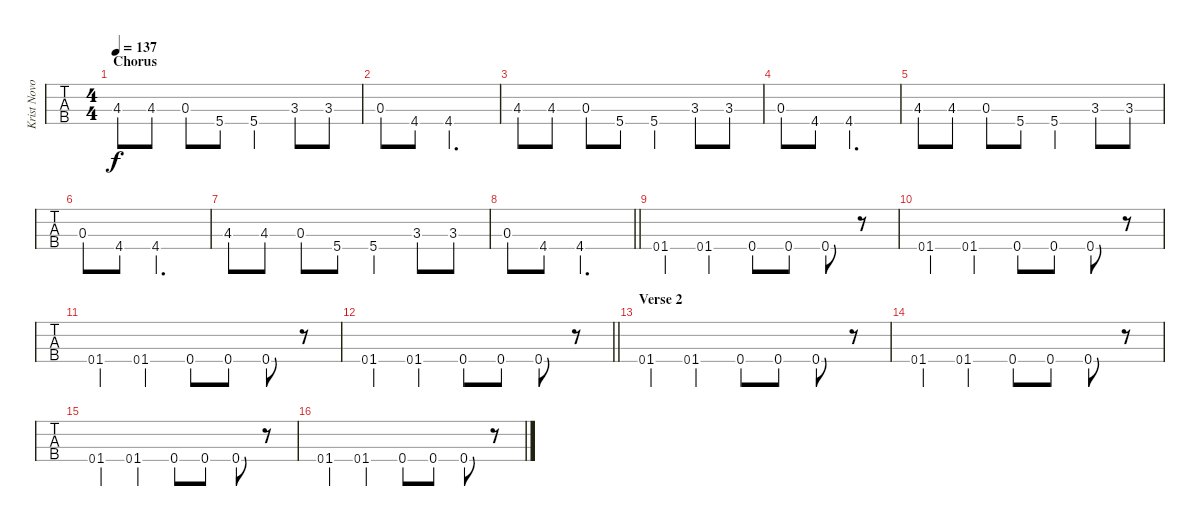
\track ("Krist Novoselic" "Krist Novo") {instrument electricbasspick}
\staff {tabs}
\tuning (Gb2 Db2 Ab1 Eb1) {hide}
\ts (4 4)
\section ("" "Chorus")
\tempo 137
\clef f4
\ks c
4.3.8{dy f} 4.3.8 0.3.8 5.4.8 5.4.4 3.3.8 3.3.8 |
0.3.8 4.4.8 4.4.2{d} |
4.3.8 4.3.8 0.3.8 5.4.8 5.4.4 3.3.8 3.3.8 |
0.3.8 4.4.8 4.4.2{d} |
4.3.8 4.3.8 0.3.8 5.4.8 5.4.4 3.3.8 3.3.8 |
0.3.8 4.4.8 4.4.2{d} |
4.3.8 4.3.8 0.3.8 5.4.8 5.4.4 3.3.8 3.3.8 |
\barLineRight lightlight
0.3.8 4.4.8 4.4.2{d} |
0.4.8{gr} 1.4.4 0.4.8{gr} 1.4.4 0.4.8 0.4.8 0.4.8 r.8 |
0.4.8{gr} 1.4.4 0.4.8{gr} 1.4.4 0.4.8 0.4.8 0.4.8 r.8 |
0.4.8{gr} 1.4.4 0.4.8{gr} 1.4.4 0.4.8 0.4.8 0.4.8 r.8 |
\barLineRight lightlight
0.4.8{gr} 1.4.4 0.4.8{gr} 1.4.4 0.4.8 0.4.8 0.4.8 r.8 |
\section ("" "Verse 2")
0.4.8{gr} 1.4.4 0.4.8{gr} 1.4.4 0.4.8 0.4.8 0.4.8 r.8 |
0.4.8{gr} 1.4.4 0.4.8{gr} 1.4.4 0.4.8 0.4.8 0.4.8 r.8 |
0.4.8{gr} 1.4.4 0.4.8{gr} 1.4.4 0.4.8 0.4.8 0.4.8 r.8 |
0.4.8{gr} 1.4.4 0.4.8{gr} 1.4.4 0.4.8 0.4.8 0.4.8 r.8
